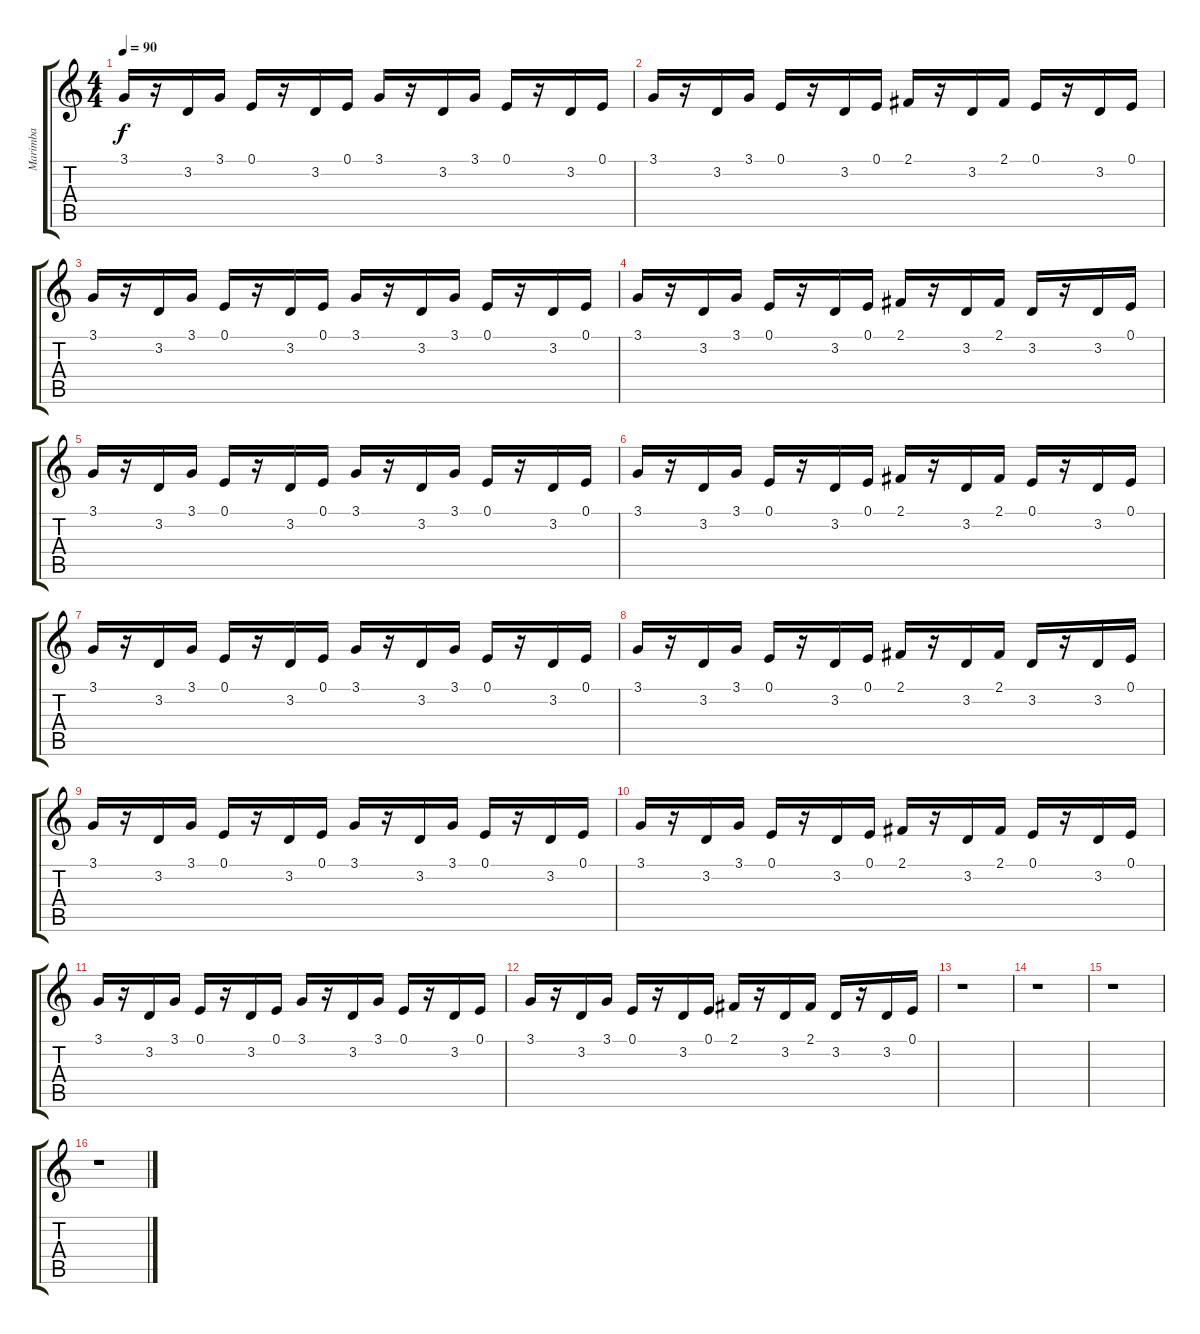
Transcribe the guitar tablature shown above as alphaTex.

\track ("Marimba" "Marimba") {instrument marimba}
\staff {score tabs}
\tuning (E4 B3 G3 D3 A2 E2) {hide}
\ts (4 4)
\tempo 90
\clef g2
\ks c
3.1.16{dy f balance 16} r.16 3.2.16 3.1.16 0.1.16{balance 12} r.16 3.2.16 0.1.16 3.1.16{balance 10} r.16 3.2.16 3.1.16 0.1.16{balance 8} r.16 3.2.16 0.1.16 |
3.1.16{balance 5} r.16 3.2.16 3.1.16 0.1.16{balance 2} r.16 3.2.16 0.1.16 2.1.16{balance 0} r.16 3.2.16 2.1.16 0.1.16{balance 2} r.16 3.2.16 0.1.16 |
3.1.16{balance 5} r.16 3.2.16 3.1.16 0.1.16{balance 8} r.16 3.2.16 0.1.16 3.1.16{balance 10} r.16 3.2.16 3.1.16 0.1.16{balance 11} r.16 3.2.16 0.1.16 |
3.1.16{balance 12} r.16 3.2.16 3.1.16 0.1.16{balance 14} r.16 3.2.16 0.1.16 2.1.16{balance 15} r.16 3.2.16 2.1.16 3.2.16{balance 16} r.16 3.2.16 0.1.16 |
3.1.16{balance 16} r.16 3.2.16 3.1.16 0.1.16{balance 12} r.16 3.2.16 0.1.16 3.1.16{balance 10} r.16 3.2.16 3.1.16 0.1.16{balance 8} r.16 3.2.16 0.1.16 |
3.1.16{balance 5} r.16 3.2.16 3.1.16 0.1.16{balance 2} r.16 3.2.16 0.1.16 2.1.16{balance 0} r.16 3.2.16 2.1.16 0.1.16{balance 2} r.16 3.2.16 0.1.16 |
3.1.16{balance 5} r.16 3.2.16 3.1.16 0.1.16{balance 8} r.16 3.2.16 0.1.16 3.1.16{balance 10} r.16 3.2.16 3.1.16 0.1.16{balance 11} r.16 3.2.16 0.1.16 |
3.1.16{balance 12} r.16 3.2.16 3.1.16 0.1.16{balance 14} r.16 3.2.16 0.1.16 2.1.16{balance 15} r.16 3.2.16 2.1.16 3.2.16{balance 16} r.16 3.2.16 0.1.16 |
3.1.16{balance 16} r.16 3.2.16 3.1.16 0.1.16{balance 12} r.16 3.2.16 0.1.16 3.1.16{balance 10} r.16 3.2.16 3.1.16 0.1.16{balance 8} r.16 3.2.16 0.1.16 |
3.1.16{balance 5} r.16 3.2.16 3.1.16 0.1.16{balance 2} r.16 3.2.16 0.1.16 2.1.16{balance 0} r.16 3.2.16 2.1.16 0.1.16{balance 2} r.16 3.2.16 0.1.16 |
3.1.16{balance 5} r.16 3.2.16 3.1.16 0.1.16{balance 8} r.16 3.2.16 0.1.16 3.1.16{balance 10} r.16 3.2.16 3.1.16 0.1.16{balance 11} r.16 3.2.16 0.1.16 |
3.1.16{balance 12} r.16 3.2.16 3.1.16 0.1.16{balance 14} r.16 3.2.16 0.1.16 2.1.16{balance 15} r.16 3.2.16 2.1.16 3.2.16{balance 16} r.16 3.2.16 0.1.16 |
r.1 |
r.1 |
r.1 |
r.1
